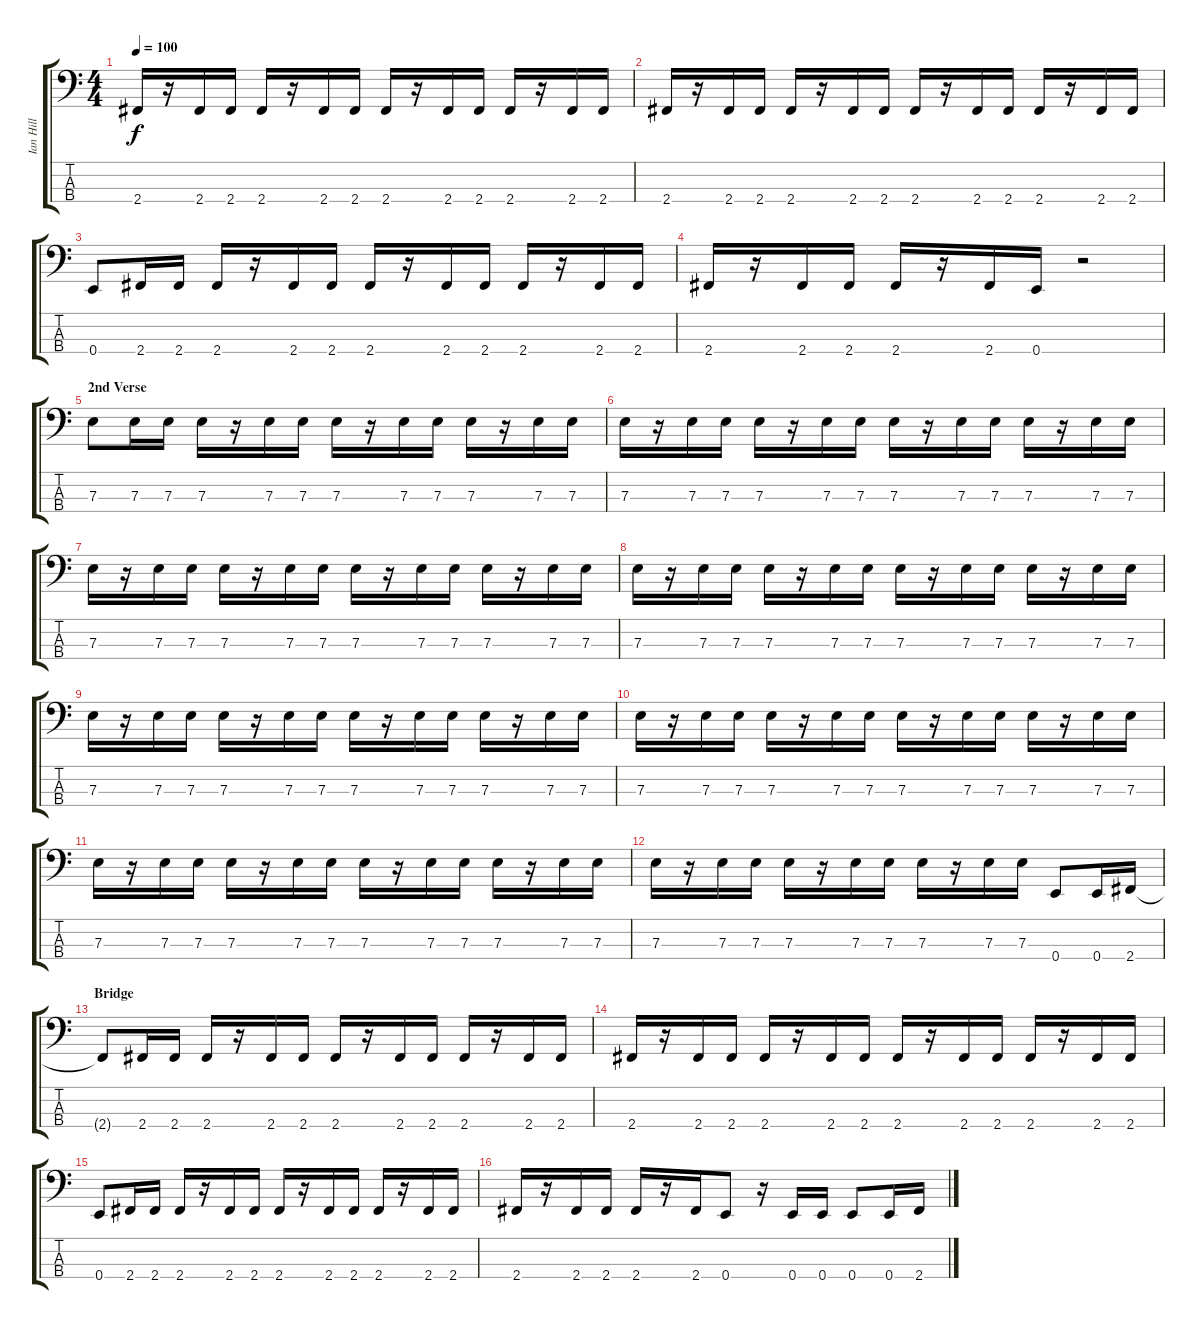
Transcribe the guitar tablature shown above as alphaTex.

\track ("Ian Hill" "Ian Hill") {instrument electricbasspick}
\staff {score tabs}
\tuning (G2 D2 A1 E1) {hide}
\ts (4 4)
\tempo 100
\clef f4
\ks c
2.4{t}.16{dy f} r.16 2.4.16 2.4.16 2.4.16 r.16 2.4.16 2.4.16 2.4.16 r.16 2.4.16 2.4.16 2.4.16 r.16 2.4.16 2.4.16 |
2.4.16 r.16 2.4.16 2.4.16 2.4.16 r.16 2.4.16 2.4.16 2.4.16 r.16 2.4.16 2.4.16 2.4.16 r.16 2.4.16 2.4.16 |
0.4.8 2.4.16 2.4.16 2.4.16 r.16 2.4.16 2.4.16 2.4.16 r.16 2.4.16 2.4.16 2.4.16 r.16 2.4.16 2.4.16 |
2.4.16 r.16 2.4.16 2.4.16 2.4.16 r.16 2.4.16 0.4.16 r.2 |
\section ("" "2nd Verse")
7.3.8 7.3.16 7.3.16 7.3.16 r.16 7.3.16 7.3.16 7.3.16 r.16 7.3.16 7.3.16 7.3.16 r.16 7.3.16 7.3.16 |
7.3.16 r.16 7.3.16 7.3.16 7.3.16 r.16 7.3.16 7.3.16 7.3.16 r.16 7.3.16 7.3.16 7.3.16 r.16 7.3.16 7.3.16 |
7.3.16 r.16 7.3.16 7.3.16 7.3.16 r.16 7.3.16 7.3.16 7.3.16 r.16 7.3.16 7.3.16 7.3.16 r.16 7.3.16 7.3.16 |
7.3.16 r.16 7.3.16 7.3.16 7.3.16 r.16 7.3.16 7.3.16 7.3.16 r.16 7.3.16 7.3.16 7.3.16 r.16 7.3.16 7.3.16 |
7.3.16 r.16 7.3.16 7.3.16 7.3.16 r.16 7.3.16 7.3.16 7.3.16 r.16 7.3.16 7.3.16 7.3.16 r.16 7.3.16 7.3.16 |
7.3.16 r.16 7.3.16 7.3.16 7.3.16 r.16 7.3.16 7.3.16 7.3.16 r.16 7.3.16 7.3.16 7.3.16 r.16 7.3.16 7.3.16 |
7.3.16 r.16 7.3.16 7.3.16 7.3.16 r.16 7.3.16 7.3.16 7.3.16 r.16 7.3.16 7.3.16 7.3.16 r.16 7.3.16 7.3.16 |
7.3.16 r.16 7.3.16 7.3.16 7.3.16 r.16 7.3.16 7.3.16 7.3.16 r.16 7.3.16 7.3.16 0.4.8 0.4.16 2.4.16 |
\section ("" "Bridge")
2.4{t}.8 2.4.16 2.4.16 2.4.16 r.16 2.4.16 2.4.16 2.4.16 r.16 2.4.16 2.4.16 2.4.16 r.16 2.4.16 2.4.16 |
2.4.16 r.16 2.4.16 2.4.16 2.4.16 r.16 2.4.16 2.4.16 2.4.16 r.16 2.4.16 2.4.16 2.4.16 r.16 2.4.16 2.4.16 |
0.4.8 2.4.16 2.4.16 2.4.16 r.16 2.4.16 2.4.16 2.4.16 r.16 2.4.16 2.4.16 2.4.16 r.16 2.4.16 2.4.16 |
2.4.16 r.16 2.4.16 2.4.16 2.4.16 r.16 2.4.16 0.4.8 r.16 0.4.16 0.4.16 0.4.8 0.4.16 2.4.16
